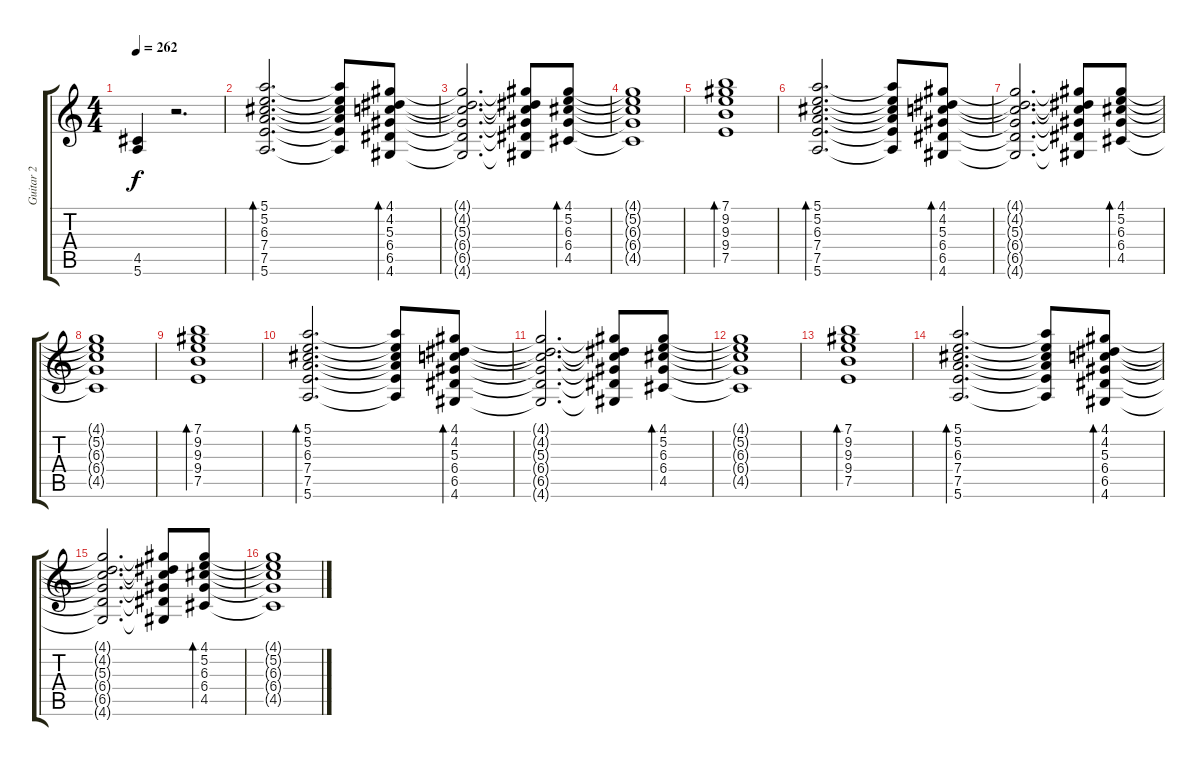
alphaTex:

\track ("Guitar 2" "Guitar 2") {instrument overdrivenguitar}
\staff {score tabs}
\tuning (E4 B3 G3 D3 A2 E2) {hide}
\ts (4 4)
\tempo 262
\clef g2
\ks c
(4.5 5.6).4{dy f} r.2{d} |
(5.1 5.2 6.3 7.4 7.5 5.6).2{d bd 60} (5.1{t} 5.2{t} 6.3{t} 7.4{t} 7.5{t} 5.6{t}).8 (4.1 4.2 5.3 6.4 6.5 4.6).8{bd 60} |
(4.1{t} 4.2{t} 5.3{t} 6.4{t} 6.5{t} 4.6{t}).2{d} (4.1{t} 4.2{t} 5.3{t} 6.4{t} 6.5{t} 4.6{t}).8 (4.1 5.2 6.3 6.4 4.5).8{bd 60} |
(4.1{t} 5.2{t} 6.3{t} 6.4{t} 4.5{t}).1 |
(7.1 9.2 9.3 9.4 7.5).1{bd 60} |
(5.1 5.2 6.3 7.4 7.5 5.6).2{d bd 60} (5.1{t} 5.2{t} 6.3{t} 7.4{t} 7.5{t} 5.6{t}).8 (4.1 4.2 5.3 6.4 6.5 4.6).8{bd 60} |
(4.1{t} 4.2{t} 5.3{t} 6.4{t} 6.5{t} 4.6{t}).2{d} (4.1{t} 4.2{t} 5.3{t} 6.4{t} 6.5{t} 4.6{t}).8 (4.1 5.2 6.3 6.4 4.5).8{bd 60} |
(4.1{t} 5.2{t} 6.3{t} 6.4{t} 4.5{t}).1 |
(7.1 9.2 9.3 9.4 7.5).1{bd 60} |
(5.1 5.2 6.3 7.4 7.5 5.6).2{d bd 60} (5.1{t} 5.2{t} 6.3{t} 7.4{t} 7.5{t} 5.6{t}).8 (4.1 4.2 5.3 6.4 6.5 4.6).8{bd 60} |
(4.1{t} 4.2{t} 5.3{t} 6.4{t} 6.5{t} 4.6{t}).2{d} (4.1{t} 4.2{t} 5.3{t} 6.4{t} 6.5{t} 4.6{t}).8 (4.1 5.2 6.3 6.4 4.5).8{bd 60} |
(4.1{t} 5.2{t} 6.3{t} 6.4{t} 4.5{t}).1 |
(7.1 9.2 9.3 9.4 7.5).1{bd 60} |
(5.1 5.2 6.3 7.4 7.5 5.6).2{d bd 60} (5.1{t} 5.2{t} 6.3{t} 7.4{t} 7.5{t} 5.6{t}).8 (4.1 4.2 5.3 6.4 6.5 4.6).8{bd 60} |
(4.1{t} 4.2{t} 5.3{t} 6.4{t} 6.5{t} 4.6{t}).2{d} (4.1{t} 4.2{t} 5.3{t} 6.4{t} 6.5{t} 4.6{t}).8 (4.1 5.2 6.3 6.4 4.5).8{bd 60} |
(4.1{t} 5.2{t} 6.3{t} 6.4{t} 4.5{t}).1
